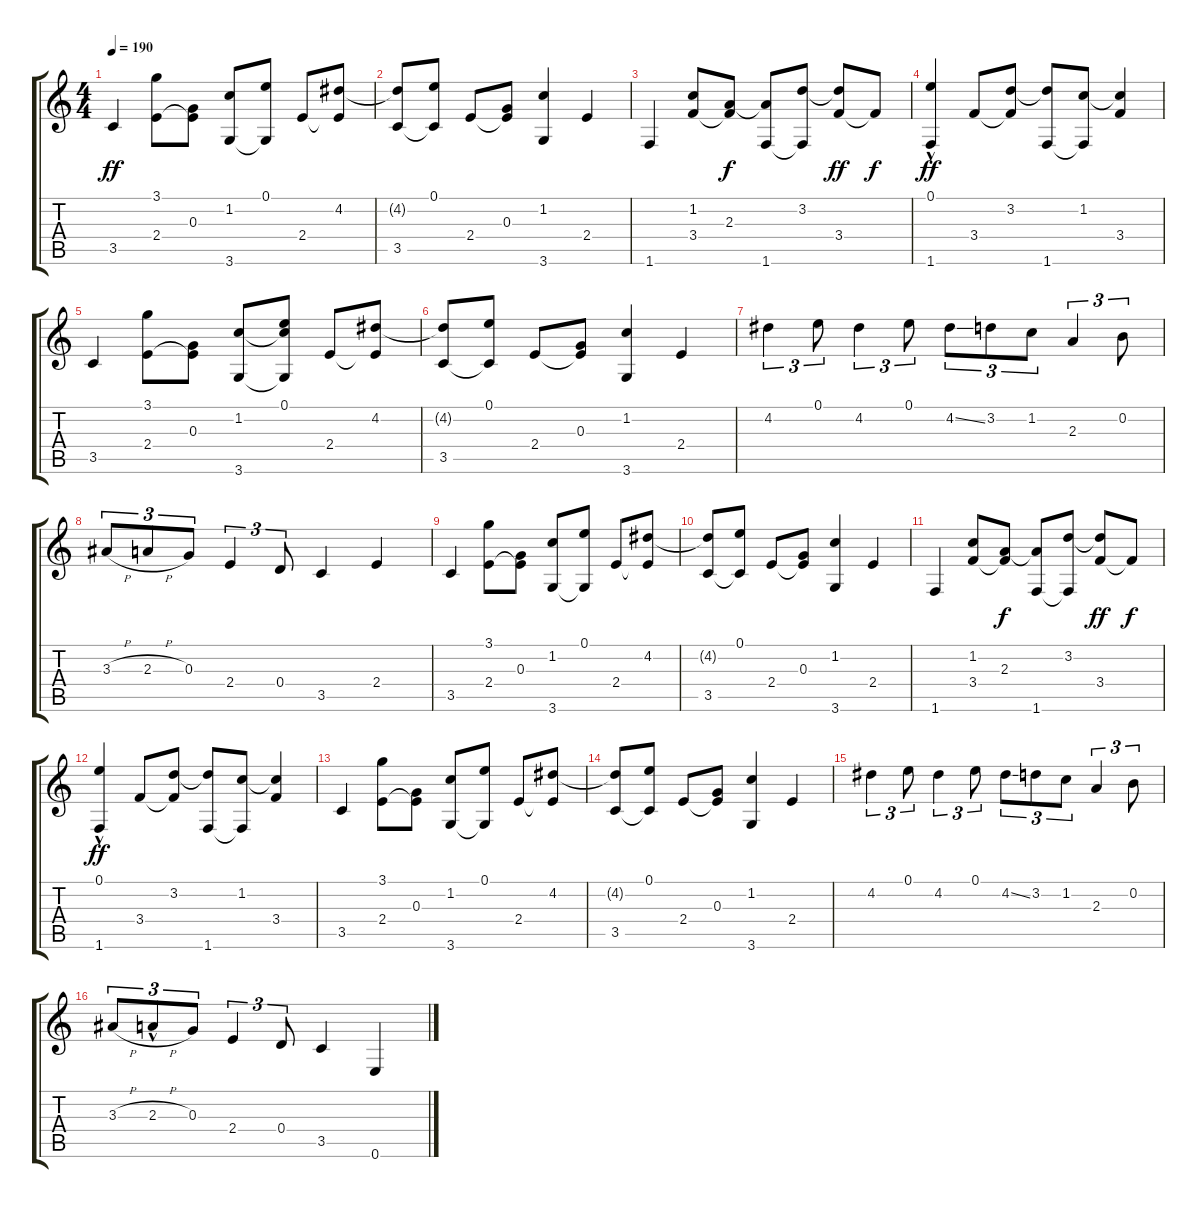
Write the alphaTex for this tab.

\track "" {instrument acousticguitarsteel}
\staff {score tabs}
\tuning (E4 B3 G3 D3 A2 E2) {hide}
\ts (4 4)
\tempo 190
\clef g2
\ks c
3.5.4{dy ff instrument acousticguitarsteel} (3.1 2.4).8 (0.3 2.4{t}).8 (1.2 3.6).8 (0.1 3.6{t}).8 2.4.8 (4.2 2.4{t}).8 |
(4.2{t} 3.5).8 (0.1 3.5{t}).8 2.4.8 (0.3 2.4{t}).8 (1.2 3.6).4 2.4.4 |
1.6.4 (1.2 3.4).8 (2.3 3.4{t}).8{dy f} (2.3{t} 1.6).8 (3.2 1.6{t}).8 (3.2{t} 3.4).8{dy ff} 3.4{t}.8{dy f} |
(0.1{hac} 1.6).4{dy ff} 3.4.8 (3.2 3.4{t}).8 (3.2{t} 1.6).8 (1.2 1.6{t}).8 (1.2{t} 3.4).4 |
3.5.4 (3.1 2.4).8 (0.3 2.4{t}).8 (1.2 3.6).8 (0.1 1.2{t} 3.6{t}).8 2.4.8 (4.2 2.4{t}).8 |
(4.2{t} 3.5).8 (0.1 3.5{t}).8 2.4.8 (0.3 2.4{t}).8 (1.2 3.6).4 2.4.4 |
4.2.4{tu (3 2)} 0.1.8{tu (3 2)} 4.2.4{tu (3 2)} 0.1.8{tu (3 2)} 4.2{ss}.8{tu (3 2)} 3.2.8{tu (3 2)} 1.2.8{tu (3 2)} 2.3.4{tu (3 2)} 0.2.8{tu (3 2)} |
3.3{h}.8{tu (3 2)} 2.3{h}.8{tu (3 2)} 0.3.8{tu (3 2)} 2.4.4{tu (3 2)} 0.4.8{tu (3 2)} 3.5.4 2.4.4 |
3.5.4 (3.1 2.4).8 (0.3 2.4{t}).8 (1.2 3.6).8 (0.1 3.6{t}).8 2.4.8 (4.2 2.4{t}).8 |
(4.2{t} 3.5).8 (0.1 3.5{t}).8 2.4.8 (0.3 2.4{t}).8 (1.2 3.6).4 2.4.4 |
1.6.4 (1.2 3.4).8 (2.3 3.4{t}).8{dy f} (2.3{t} 1.6).8 (3.2 1.6{t}).8 (3.2{t} 3.4).8{dy ff} 3.4{t}.8{dy f} |
(0.1{hac} 1.6).4{dy ff} 3.4.8 (3.2 3.4{t}).8 (3.2{t} 1.6).8 (1.2 1.6{t}).8 (1.2{t} 3.4).4 |
3.5.4 (3.1 2.4).8 (0.3 2.4{t}).8 (1.2 3.6).8 (0.1 3.6{t}).8 2.4.8 (4.2 2.4{t}).8 |
(4.2{t} 3.5).8 (0.1 3.5{t}).8 2.4.8 (0.3 2.4{t}).8 (1.2 3.6).4 2.4.4 |
4.2.4{tu (3 2)} 0.1.8{tu (3 2)} 4.2.4{tu (3 2)} 0.1.8{tu (3 2)} 4.2{ss}.8{tu (3 2)} 3.2.8{tu (3 2)} 1.2.8{tu (3 2)} 2.3.4{tu (3 2)} 0.2.8{tu (3 2)} |
3.3{h}.8{tu (3 2)} 2.3{h hac}.8{tu (3 2)} 0.3.8{tu (3 2)} 2.4.4{tu (3 2)} 0.4.8{tu (3 2)} 3.5.4 0.6.4
